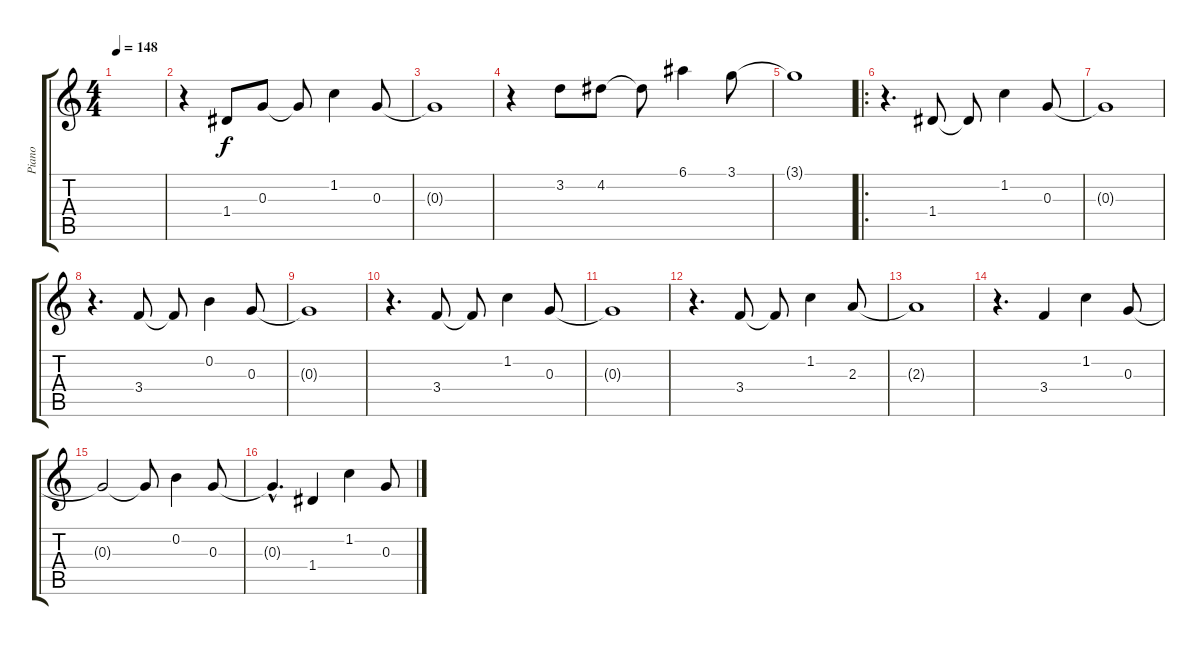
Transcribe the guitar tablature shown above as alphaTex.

\track ("Piano" "Piano") {instrument electricpiano2}
\staff {score tabs}
\tuning (E5 B4 G4 D4 A3 E3) {hide}
\ts (4 4)
\tempo 148
\clef g2
\ks c
|
r.4 1.4.8 0.3.8 0.3{t}.8 1.2.4 0.3.8 |
0.3{t}.1 |
r.4 3.2.8 4.2.8 4.2{t}.8 6.1.4 3.1.8 |
3.1{t}.1 |
\ro
r.4{d} 1.4.8 1.4{t}.8 1.2.4 0.3.8 |
0.3{t}.1 |
r.4{d} 3.4.8 3.4{t}.8 0.2.4 0.3.8 |
0.3{t}.1 |
r.4{d} 3.4.8 3.4{t}.8 1.2.4 0.3.8 |
0.3{t}.1 |
r.4{d} 3.4.8 3.4{t}.8 1.2.4 2.3.8 |
2.3{t}.1 |
r.4{d} 3.4.4 1.2.4 0.3.8 |
0.3{t}.2 0.3{t}.8 0.2.4 0.3.8 |
0.3{hac t}.4{d} 1.4.4 1.2.4 0.3.8
